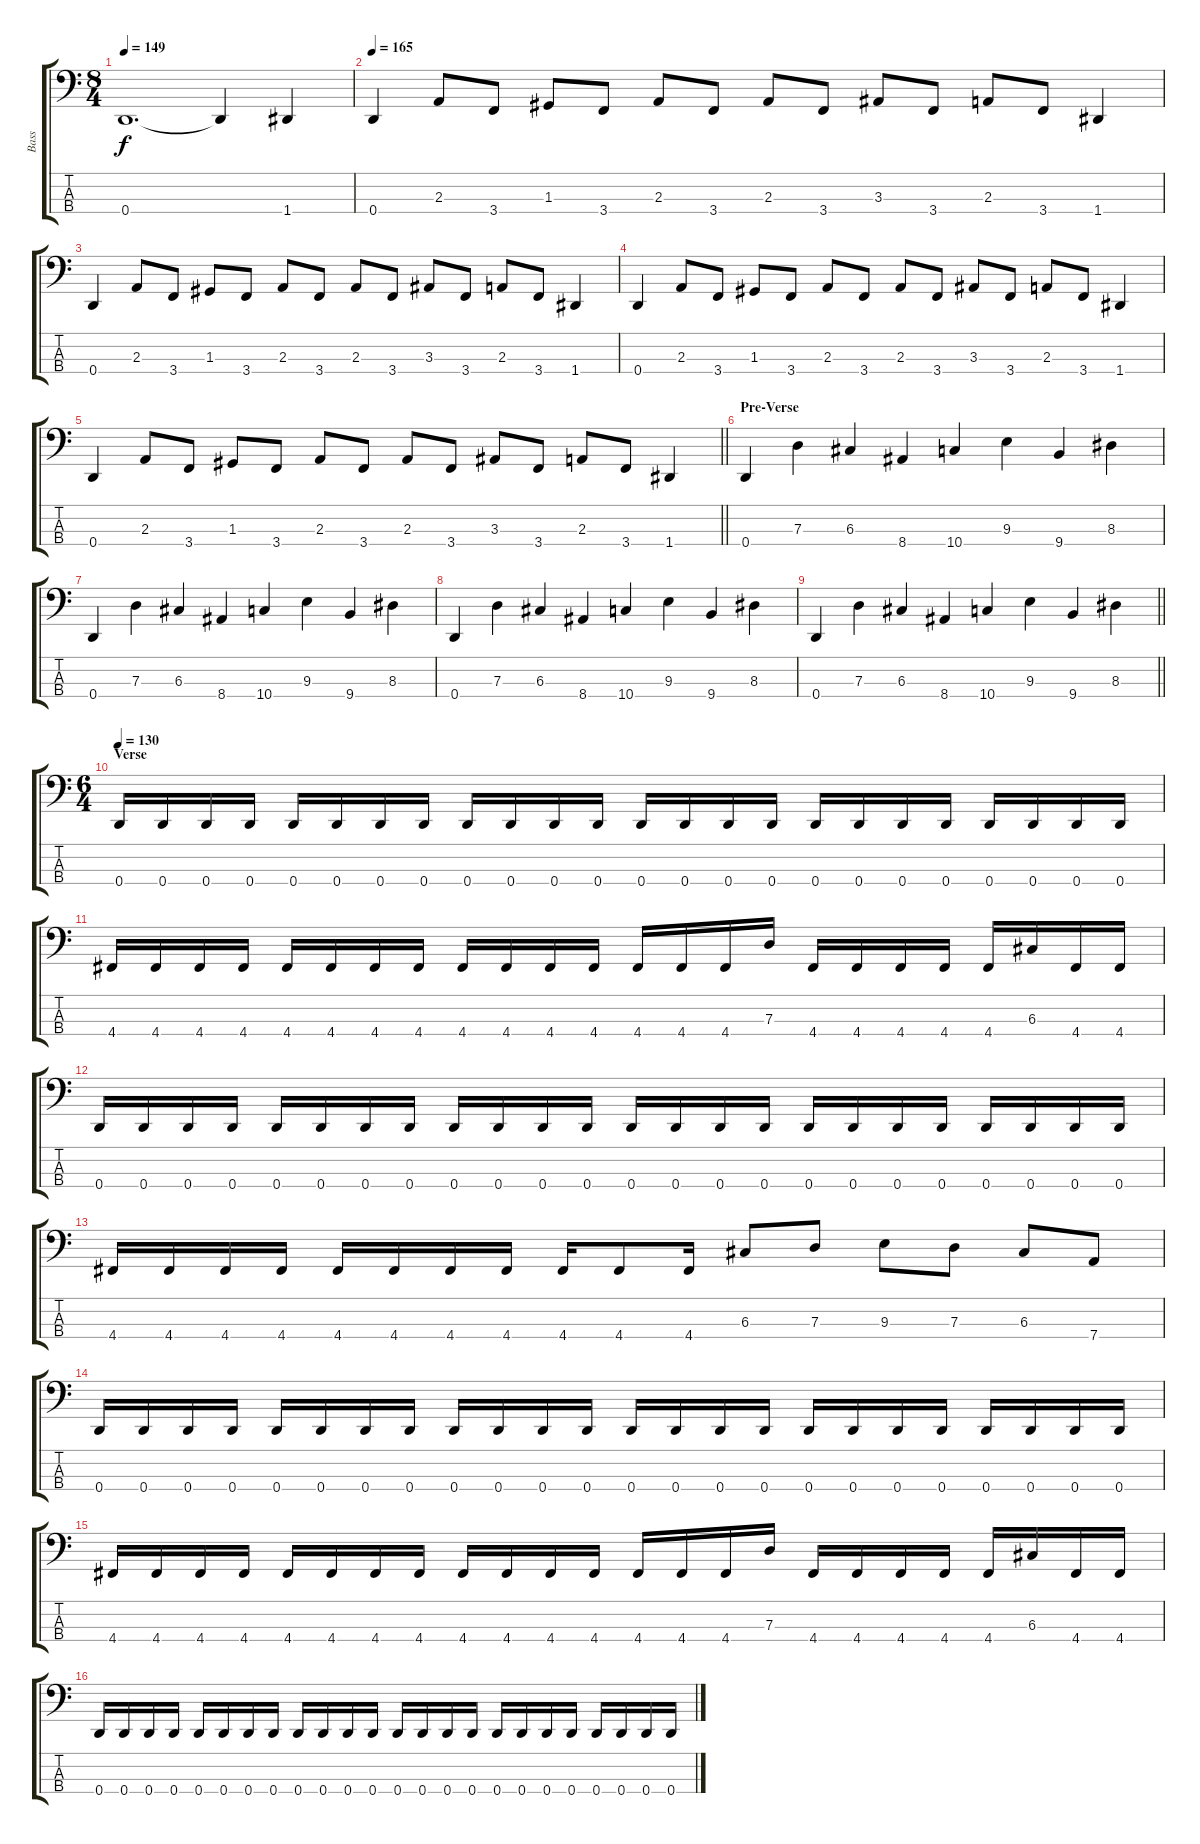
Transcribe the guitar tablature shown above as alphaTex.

\track ("Bass" "Bass") {instrument electricbassfinger}
\staff {score tabs}
\tuning (F2 C2 G1 D1) {hide}
\ts (8 4)
\tempo 149
\clef f4
\ks c
0.4.1{d dy f} 0.4{t}.4 1.4.4 |
\tempo 165
0.4.4 2.3.8 3.4.8 1.3.8 3.4.8 2.3.8 3.4.8 2.3.8 3.4.8 3.3.8 3.4.8 2.3.8 3.4.8 1.4.4 |
0.4.4 2.3.8 3.4.8 1.3.8 3.4.8 2.3.8 3.4.8 2.3.8 3.4.8 3.3.8 3.4.8 2.3.8 3.4.8 1.4.4 |
0.4.4 2.3.8 3.4.8 1.3.8 3.4.8 2.3.8 3.4.8 2.3.8 3.4.8 3.3.8 3.4.8 2.3.8 3.4.8 1.4.4 |
\barLineRight lightlight
0.4.4 2.3.8 3.4.8 1.3.8 3.4.8 2.3.8 3.4.8 2.3.8 3.4.8 3.3.8 3.4.8 2.3.8 3.4.8 1.4.4 |
\section ("" "Pre-Verse")
0.4.4 7.3.4 6.3.4 8.4.4 10.4.4 9.3.4 9.4.4 8.3.4 |
0.4.4 7.3.4 6.3.4 8.4.4 10.4.4 9.3.4 9.4.4 8.3.4 |
0.4.4 7.3.4 6.3.4 8.4.4 10.4.4 9.3.4 9.4.4 8.3.4 |
\barLineRight lightlight
0.4.4 7.3.4 6.3.4 8.4.4 10.4.4 9.3.4 9.4.4 8.3.4 |
\ts (6 4)
\section ("" "Verse")
\tempo 130
0.4.16 0.4.16 0.4.16 0.4.16 0.4.16 0.4.16 0.4.16 0.4.16 0.4.16 0.4.16 0.4.16 0.4.16 0.4.16 0.4.16 0.4.16 0.4.16 0.4.16 0.4.16 0.4.16 0.4.16 0.4.16 0.4.16 0.4.16 0.4.16 |
4.4.16 4.4.16 4.4.16 4.4.16 4.4.16 4.4.16 4.4.16 4.4.16 4.4.16 4.4.16 4.4.16 4.4.16 4.4.16 4.4.16 4.4.16 7.3.16 4.4.16 4.4.16 4.4.16 4.4.16 4.4.16 6.3.16 4.4.16 4.4.16 |
0.4.16 0.4.16 0.4.16 0.4.16 0.4.16 0.4.16 0.4.16 0.4.16 0.4.16 0.4.16 0.4.16 0.4.16 0.4.16 0.4.16 0.4.16 0.4.16 0.4.16 0.4.16 0.4.16 0.4.16 0.4.16 0.4.16 0.4.16 0.4.16 |
4.4.16 4.4.16 4.4.16 4.4.16 4.4.16 4.4.16 4.4.16 4.4.16 4.4.16 4.4.8 4.4.16 6.3.8 7.3.8 9.3.8 7.3.8 6.3.8 7.4.8 |
0.4.16 0.4.16 0.4.16 0.4.16 0.4.16 0.4.16 0.4.16 0.4.16 0.4.16 0.4.16 0.4.16 0.4.16 0.4.16 0.4.16 0.4.16 0.4.16 0.4.16 0.4.16 0.4.16 0.4.16 0.4.16 0.4.16 0.4.16 0.4.16 |
4.4.16 4.4.16 4.4.16 4.4.16 4.4.16 4.4.16 4.4.16 4.4.16 4.4.16 4.4.16 4.4.16 4.4.16 4.4.16 4.4.16 4.4.16 7.3.16 4.4.16 4.4.16 4.4.16 4.4.16 4.4.16 6.3.16 4.4.16 4.4.16 |
0.4.16 0.4.16 0.4.16 0.4.16 0.4.16 0.4.16 0.4.16 0.4.16 0.4.16 0.4.16 0.4.16 0.4.16 0.4.16 0.4.16 0.4.16 0.4.16 0.4.16 0.4.16 0.4.16 0.4.16 0.4.16 0.4.16 0.4.16 0.4.16
